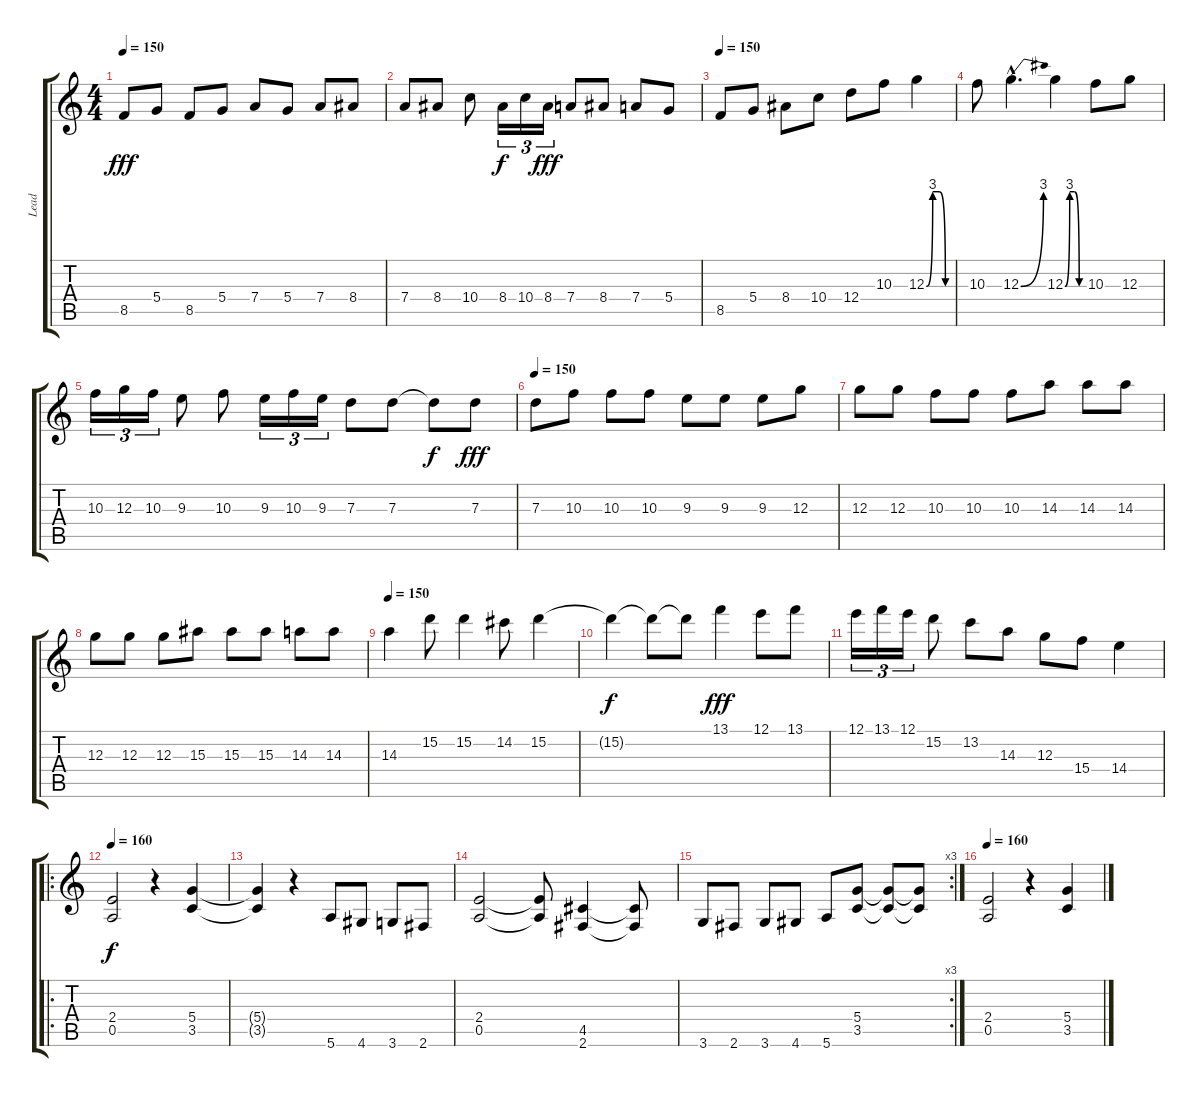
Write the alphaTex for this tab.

\track ("Lead" "Lead") {instrument distortionguitar}
\staff {score tabs}
\tuning (E4 B3 G3 D3 A2 E2) {hide}
\ts (4 4)
\tempo 150
\clef g2
\ks c
8.5.8{dy fff} 5.4.8 8.5.8 5.4.8 7.4.8 5.4.8 7.4.8 8.4.8 |
7.4.8 8.4.8 10.4.8 8.4.16{tu (3 2) dy f} 10.4.16{tu (3 2)} 8.4.16{tu (3 2) dy fff} 7.4.8 8.4.8 7.4.8 5.4.8 |
\tempo 150
8.5.8 5.4.8 8.4.8 10.4.8 12.4.8 10.3.8 12.3{be (custom 0 0 15 12 30 12 45 0 60 0)}.4 |
10.3.8 12.3{be (bend 0 0 60 12) hac}.4{d} 12.3{be (custom 0 0 15 12 30 12 45 0 60 0)}.4 10.3.8 12.3.8 |
10.3.16{tu (3 2)} 12.3.16{tu (3 2)} 10.3.16{tu (3 2)} 9.3.8 10.3.8 9.3.16{tu (3 2)} 10.3.16{tu (3 2)} 9.3.16{tu (3 2)} 7.3.8 7.3.8 7.3{t}.8{dy f} 7.3.8{dy fff} |
\tempo 150
7.3.8 10.3.8 10.3.8 10.3.8 9.3.8 9.3.8 9.3.8 12.3.8 |
12.3.8 12.3.8 10.3.8 10.3.8 10.3.8 14.3.8 14.3.8 14.3.8 |
12.3.8 12.3.8 12.3.8 15.3.8 15.3.8 15.3.8 14.3.8 14.3.8 |
\tempo 150
14.3.4 15.2.8 15.2.4 14.2.8 15.2.4 |
15.2{t}.4{dy f} 15.2{t}.8 15.2{t}.8 13.1.4{dy fff} 12.1.8 13.1.8 |
12.1.16{tu (3 2)} 13.1.16{tu (3 2)} 12.1.16{tu (3 2)} 15.2.8 13.2.8 14.3.8 12.3.8 15.4.8 14.4.4 |
\ro
\tempo 160
(2.4 0.5).2{dy f instrument distortionguitar} r.4 (5.4 3.5).4 |
(5.4{t} 3.5{t}).4 r.4 5.6.8 4.6.8 3.6.8 2.6.8 |
(2.4 0.5).2 (2.4{t} 0.5{t}).8 (4.5 2.6).4 (4.5{t} 2.6{t}).8 |
\rc 3
3.6.8 2.6.8 3.6.8 4.6.8 5.6.8 (5.4 3.5).8 (5.4{t} 3.5{t}).8 (5.4{t} 3.5{t}).8 |
\tempo 160
(2.4 0.5).2{instrument distortionguitar} r.4 (5.4 3.5).4
